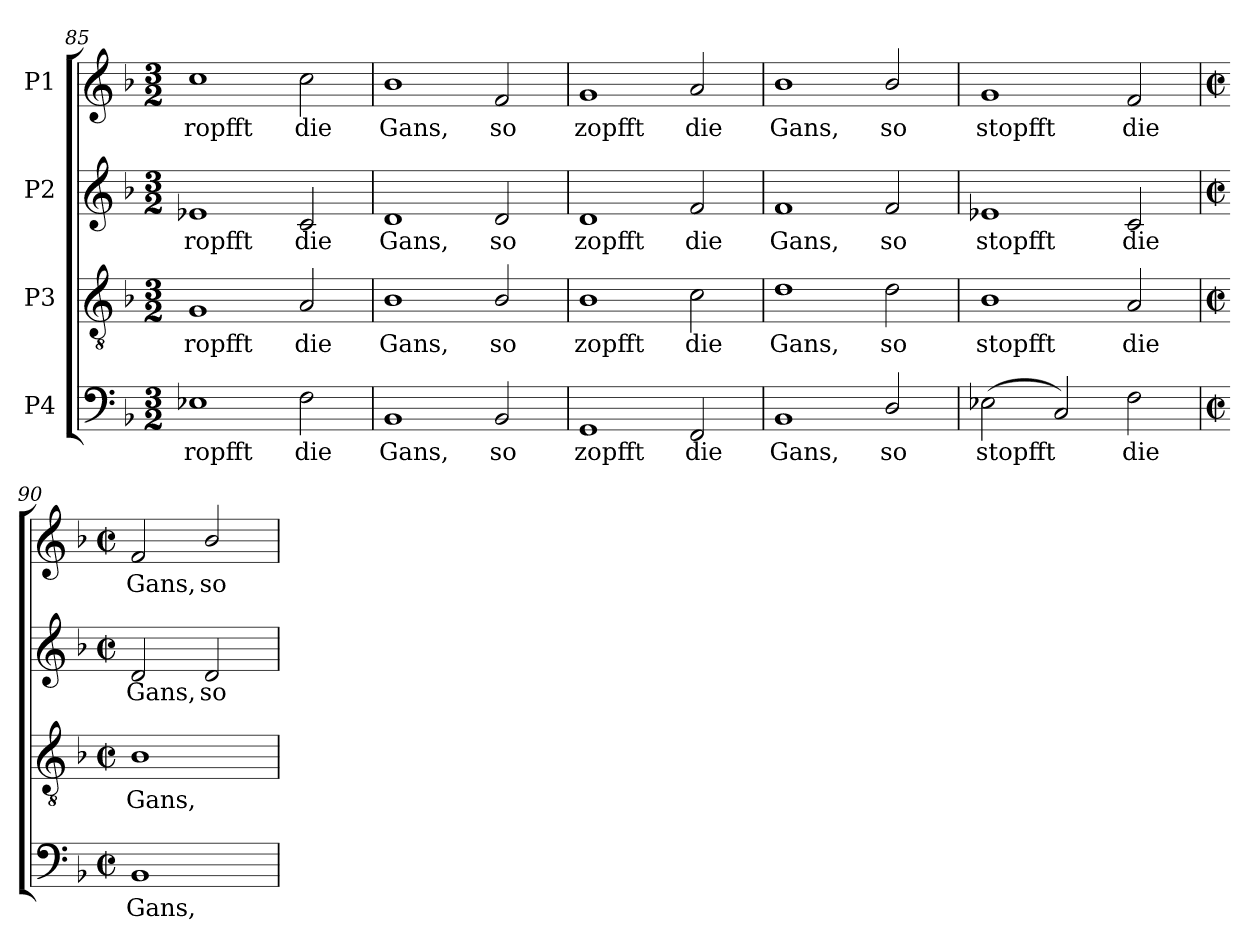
**kern	**text	**kern	**text	**kern	**text	**kern	**text
*part4	*part4	*part3	*part3	*part2	*part2	*part1	*part1
*staff4	*staff4	*staff3	*staff3	*staff2	*staff2	*staff1	*staff1
*I"P4	*	*I"P3	*	*I"P2	*	*I"P1	*
*clefF4	*	*clefGv2	*	*clefG2	*	*clefG2	*
*	*	*ITrd7c12	*	*	*	*	*
*k[b-]	*	*k[b-]	*	*k[b-]	*	*k[b-]	*
*F:	*	*F:	*	*F:	*	*F:	*
*M3/2	*	*M3/2	*	*M3/2	*	*M3/2	*
=85	=85	=85	=85	=85	=85	=85	=85
!	!LO:LY:b:color=#000000	!	!	!	!	!	!
!	!	!	!LO:LY:b:color=#000000	!	!	!	!
!	!	!	!	!	!LO:LY:b:color=#000000	!	!
!	!	!	!	!	!	!	!LO:LY:b:color=#000000
1E-Xi	ropfft	1GGi	ropfft	1e-Xi	ropfft	1cci	ropfft
!	!LO:LY:b:color=#000000	!	!	!	!	!	!
!	!	!	!LO:LY:b:color=#000000	!	!	!	!
!	!	!	!	!	!LO:LY:b:color=#000000	!	!
!	!	!	!	!	!	!	!LO:LY:b:color=#000000
2Fi\	die	2AAi/	die	2ci/	die	2cci\	die
=86	=86	=86	=86	=86	=86	=86	=86
!	!LO:LY:b:color=#000000	!	!	!	!	!	!
!	!	!	!LO:LY:b:color=#000000	!	!	!	!
!	!	!	!	!	!LO:LY:b:color=#000000	!	!
!	!	!	!	!	!	!	!LO:LY:b:color=#000000
1BB-i	Gans,	1BB-i	Gans,	1di	Gans,	1b-i	Gans,
!	!LO:LY:b:color=#000000	!	!	!	!	!	!
!	!	!	!LO:LY:b:color=#000000	!	!	!	!
!	!	!	!	!	!LO:LY:b:color=#000000	!	!
!	!	!	!	!	!	!	!LO:LY:b:color=#000000
2BB-i/	so	2BB-i/	so	2di/	so	2fi/	so
=87	=87	=87	=87	=87	=87	=87	=87
!	!LO:LY:b:color=#000000	!	!	!	!	!	!
!	!	!	!LO:LY:b:color=#000000	!	!	!	!
!	!	!	!	!	!LO:LY:b:color=#000000	!	!
!	!	!	!	!	!	!	!LO:LY:b:color=#000000
1GGi	zopfft	1BB-i	zopfft	1di	zopfft	1gi	zopfft
!	!LO:LY:b:color=#000000	!	!	!	!	!	!
!	!	!	!LO:LY:b:color=#000000	!	!	!	!
!	!	!	!	!	!LO:LY:b:color=#000000	!	!
!	!	!	!	!	!	!	!LO:LY:b:color=#000000
2FFi/	die	2Ci\	die	2fi/	die	2ai/	die
=88	=88	=88	=88	=88	=88	=88	=88
!	!LO:LY:b:color=#000000	!	!	!	!	!	!
!	!	!	!LO:LY:b:color=#000000	!	!	!	!
!	!	!	!	!	!LO:LY:b:color=#000000	!	!
!	!	!	!	!	!	!	!LO:LY:b:color=#000000
1BB-i	Gans,	1Di	Gans,	1fi	Gans,	1b-i	Gans,
!	!LO:LY:b:color=#000000	!	!	!	!	!	!
!	!	!	!LO:LY:b:color=#000000	!	!	!	!
!	!	!	!	!	!LO:LY:b:color=#000000	!	!
!	!	!	!	!	!	!	!LO:LY:b:color=#000000
2Di/	so	2Di\	so	2fi/	so	2b-i/	so
=89	=89	=89	=89	=89	=89	=89	=89
!	!LO:LY:b:color=#000000	!	!	!	!	!	!
!	!	!	!LO:LY:b:color=#000000	!	!	!	!
!	!	!	!	!	!LO:LY:b:color=#000000	!	!
!	!	!	!	!	!	!	!LO:LY:b:color=#000000
(2E-Xi\	stopfft	1BB-i	stopfft	1e-Xi	stopfft	1gi	stopfft
2Ci/)	.	.	.	.	.	.	.
!	!LO:LY:b:color=#000000	!	!	!	!	!	!
!	!	!	!LO:LY:b:color=#000000	!	!	!	!
!	!	!	!	!	!LO:LY:b:color=#000000	!	!
!	!	!	!	!	!	!	!LO:LY:b:color=#000000
2Fi\	die	2AAi/	die	2ci/	die	2fi/	die
!!LO:LB:g=z
=90	=90	=90	=90	=90	=90	=90	=90
*M2/2	*	*M2/2	*	*M2/2	*	*M2/2	*
*met(c|)	*	*met(c|)	*	*met(c|)	*	*met(c|)	*
!	!LO:LY:b:color=#000000	!	!	!	!	!	!
!	!	!	!LO:LY:b:color=#000000	!	!	!	!
!	!	!	!	!	!LO:LY:b:color=#000000	!	!
!	!	!	!	!	!	!	!LO:LY:b:color=#000000
1BB-i	Gans,	1BB-i	Gans,	2di/	Gans,	2fi/	Gans,
!	!	!	!	!	!LO:LY:b:color=#000000	!	!
!	!	!	!	!	!	!	!LO:LY:b:color=#000000
.	.	.	.	2di/	so	2b-i/	so
=	=	=	=	=	=	=	=
*-	*-	*-	*-	*-	*-	*-	*-
